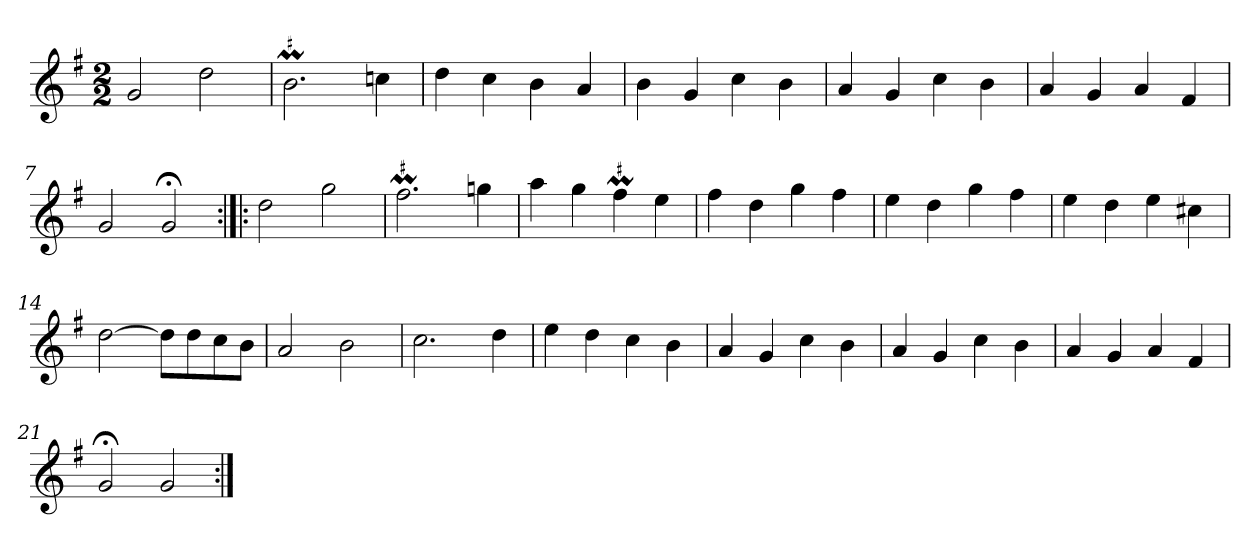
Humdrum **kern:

**kern
*part1
*staff1
*clefG2
*k[f#]
*G:
*M2/2
*MM120
=1
2g
2dd
=2
!LO:MOR:acc=#
2.bM
4ccn
=3
4dd
4cc
4b
4a
=4
4b
4g
4cc
4b
=5
4a
4g
4cc
4b
=6
4a
4g
4a
4f#
=7
2g
2g;<
=8:|!|:
2dd
2gg
=9
!LO:MOR:acc=#
2.ff#M
4ggn
=10
4aa
4gg
!LO:MOR:acc=#
4ff#M
4ee
=11
4ff#
4dd
4gg
4ff#
=12
4ee
4dd
4gg
4ff#
=13
4ee
4dd
4ee
4cc#X
=14
[2dd
8dd\L]
8dd\
8cc\
8b\J
=15
2a
2b
=16
2.cc
4dd
=17
4ee
4dd
4cc
4b
=18
4a
4g
4cc
4b
=19
4a
4g
4cc
4b
=20
4a
4g
4a
4f#
=21
2g;<
2g
=:|!
*-
